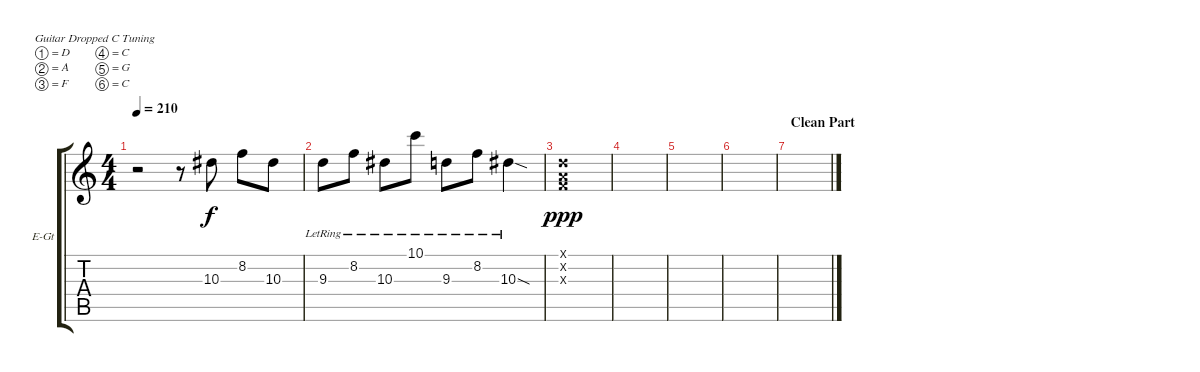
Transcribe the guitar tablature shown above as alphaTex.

\defaultSystemsLayout 4
\bracketExtendMode groupsimilarinstruments
\firstSystemTrackNameOrientation horizontal
\otherSystemsTrackNameOrientation horizontal
\track ("Third Guitar" "E-Gt") {instrument distortionguitar}
\staff {score tabs}
\tuning (D4 A3 F3 C3 G2 C2)
\ts (4 4)
\tempo 210
\clef g2
\ks c
r.2{dy ppp} r.8 10.3.8{dy f} 8.2.8 10.3.8 |
9.3{lr}.8 8.2{lr}.8 10.3{lr}.8 10.1{lr}.8 9.3{lr}.8 8.2{lr}.8 10.3{sod lr}.4 |
(0.2{x} 0.1{x} 0.3{x}).1{dy ppp} |
|
|
|
\section ("" "Clean Part")
